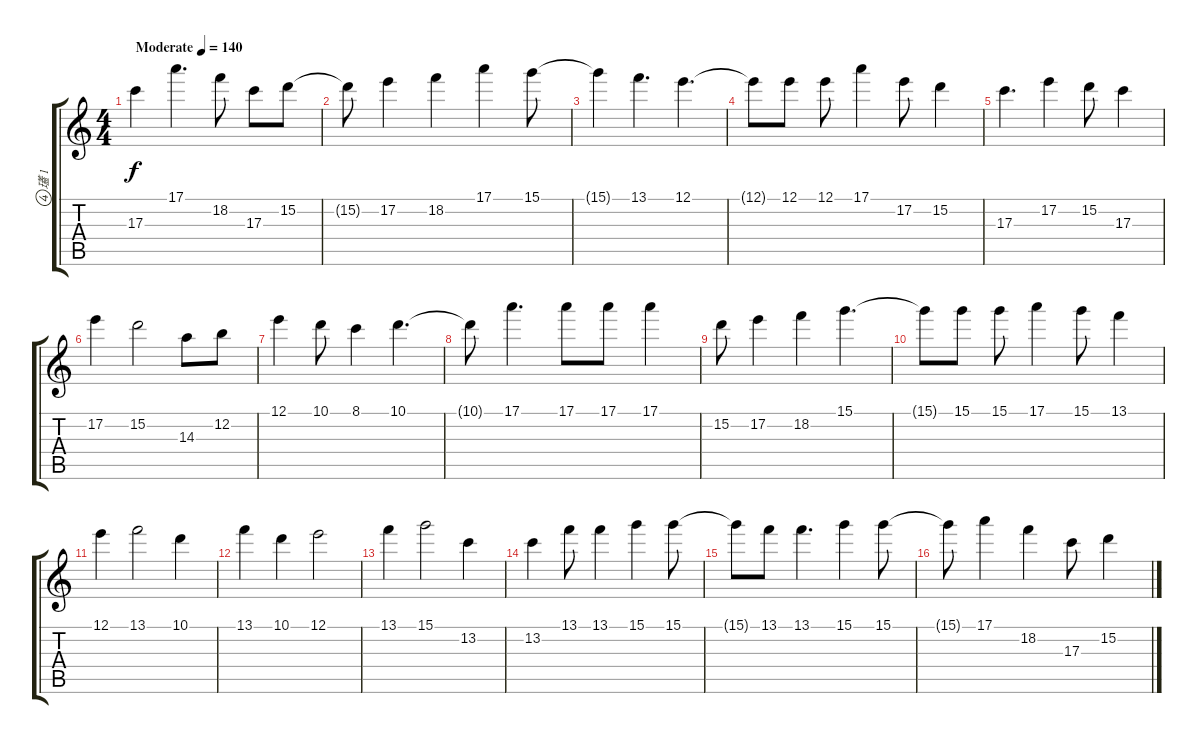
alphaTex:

\track ("瓂 1" "瓂 1") {instrument acousticguitarnylon}
\staff {score tabs}
\tuning (E4 B3 G3 D3 A2 E2) {hide}
\ts (4 4)
\tempo (140 "Moderate")
\clef g2
\ks c
17.3.4{dy f instrument acousticguitarnylon} 17.1.4{d} 18.2.8 17.3.8 15.2.8 |
15.2{t}.8 17.2.4 18.2.4 17.1.4 15.1.8 |
15.1{t}.4 13.1.4{d} 12.1.4{d} |
12.1{t}.8 12.1.8 12.1.8 17.1.4 17.2.8 15.2.4 |
17.3.4{d} 17.2.4 15.2.8 17.3.4 |
17.2.4 15.2.2 14.3.8 12.2.8 |
12.1.4 10.1.8 8.1.4 10.1.4{d} |
10.1{t}.8 17.1.4{d} 17.1.8 17.1.8 17.1.4 |
15.2.8 17.2.4 18.2.4 15.1.4{d} |
15.1{t}.8 15.1.8 15.1.8 17.1.4 15.1.8 13.1.4 |
12.1.4 13.1.2 10.1.4 |
13.1.4 10.1.4 12.1.2 |
13.1.4 15.1.2 13.2.4 |
13.2.4 13.1.8 13.1.4 15.1.4 15.1.8 |
15.1{t}.8 13.1.8 13.1.4{d} 15.1.4 15.1.8 |
15.1{t}.8 17.1.4 18.2.4 17.3.8 15.2.4
